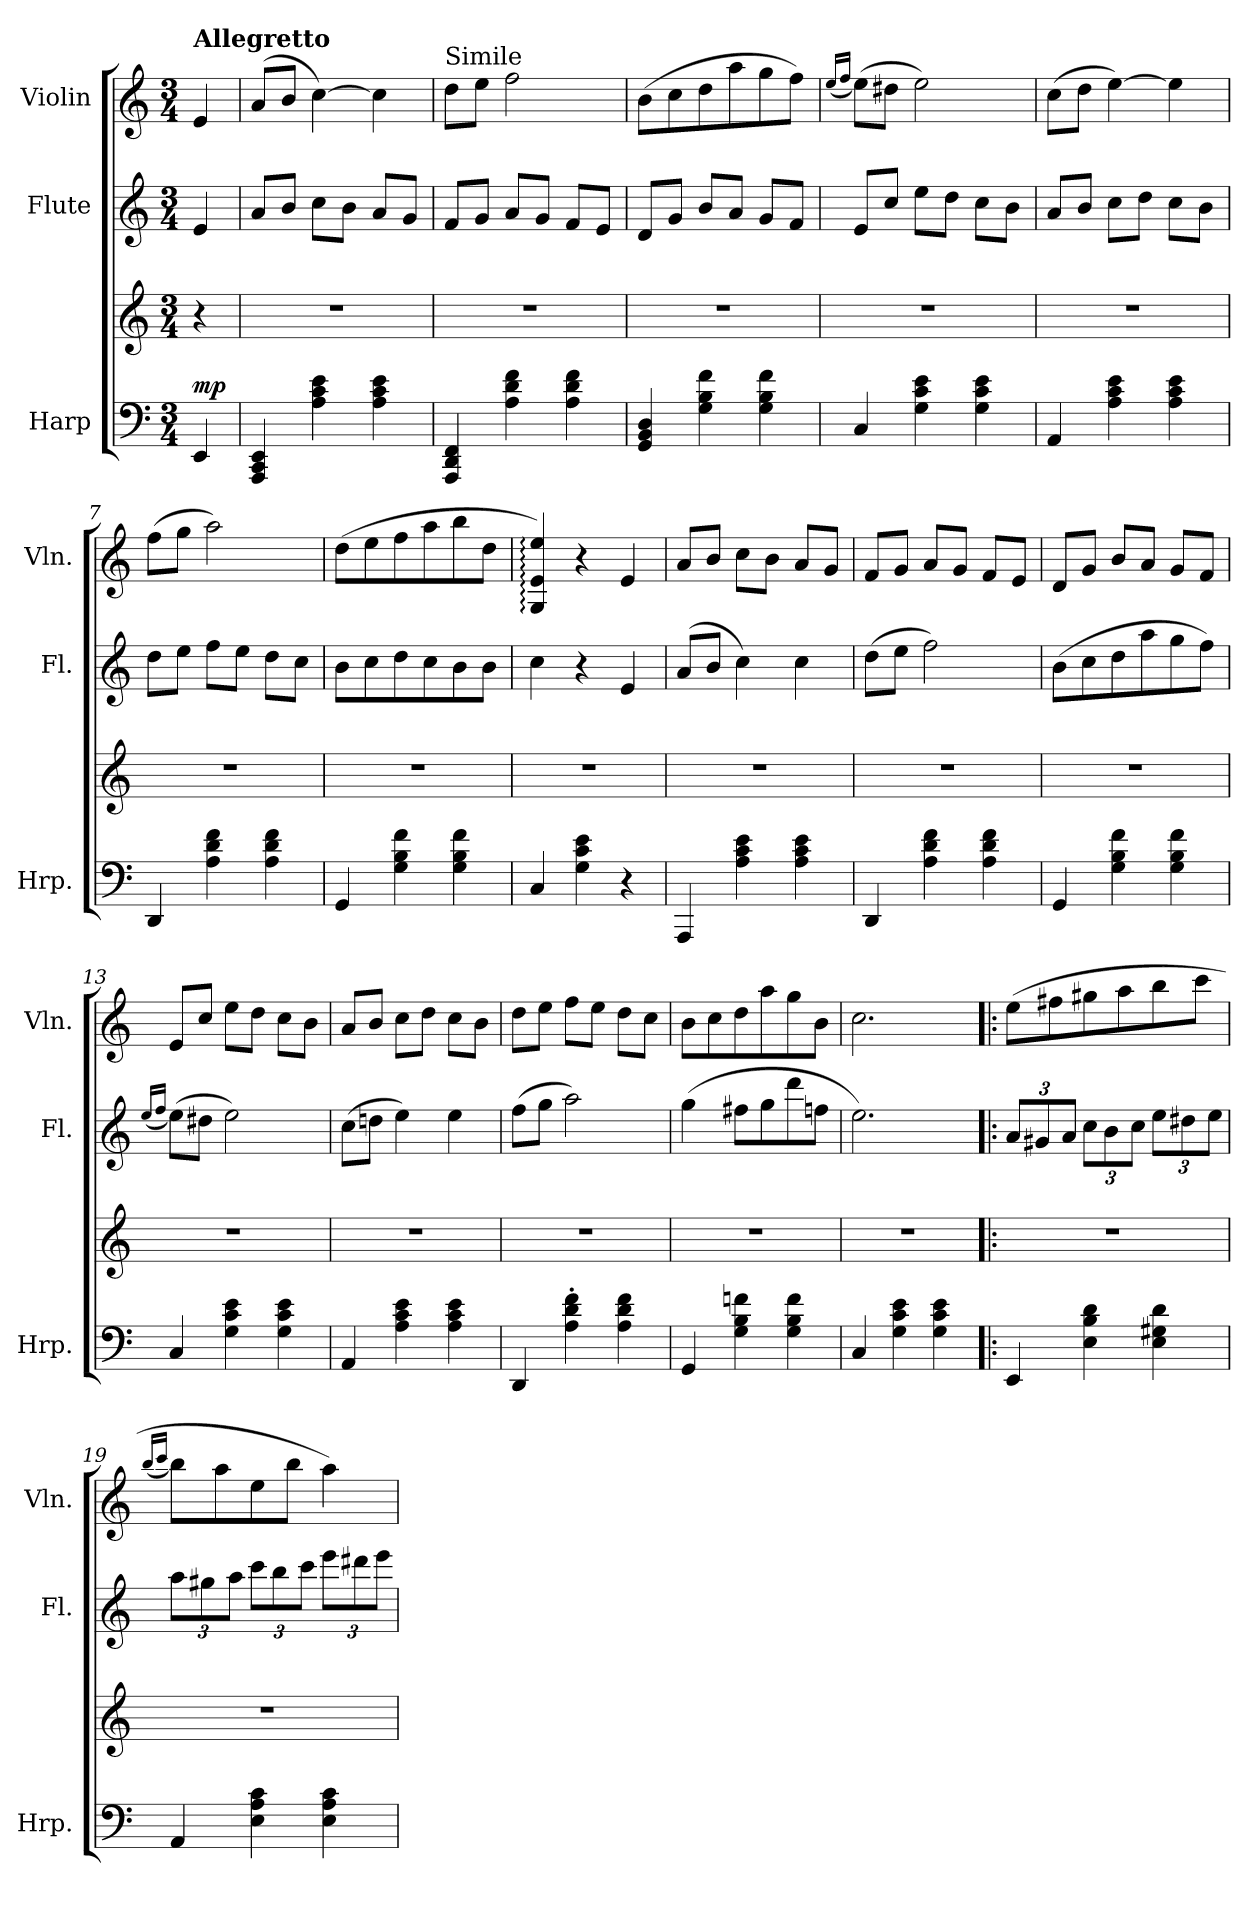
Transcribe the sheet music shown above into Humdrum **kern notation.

**kern	**kern	**dynam	**kern	**kern
*part3	*part3	*part3	*part2	*part1
*staff4	*staff3	*staff3/4	*staff2	*staff1
*I"Harp	*	*	*I"Flute	*I"Violin
*I'Hrp.	*	*	*I'Fl.	*I'Vln.
*clefF4	*clefG2	*	*clefG2	*clefG2
*k[]	*k[]	*	*k[]	*k[]
*M3/4	*M3/4	*	*M3/4	*M3/4
=1	=1	=1	=1	=1
!	!	!	!	!LO:TX:a:B:t=Allegretto
!	!	!LO:DY:a=2	!	!
4EE/	4r	mp	4e/	4e/
=2	=2	=2	=2	=2
4AAA/ 4CC/ 4EE/	2.r	.	8a/L	(8a/L
.	.	.	8b/J	8b/J
4A\ 4c\ 4e\	.	.	8cc\L	[4cc\)
.	.	.	8b\J	.
4A\ 4c\ 4e\	.	.	8a/L	4cc\]
.	.	.	8g/J	.
=3	=3	=3	=3	=3
!	!	!	!	!LO:TX:a:t=Simile
4AAA/ 4DD/ 4FF/	2.r	.	8f/L	8dd\L
.	.	.	8g/J	8ee\J
4A\ 4d\ 4f\	.	.	8a/L	2ff\
.	.	.	8g/J	.
4A\ 4d\ 4f\	.	.	8f/L	.
.	.	.	8e/J	.
=4	=4	=4	=4	=4
4GG/ 4BB/ 4D/	2.r	.	8d/L	(8b\L
.	.	.	8g/J	8cc\
4G\ 4B\ 4f\	.	.	8b/L	8dd\
.	.	.	8a/J	8aa\
4G\ 4B\ 4f\	.	.	8g/L	8gg\
.	.	.	8f/J	8ff\J)
=5	=5	=5	=5	=5
.	.	.	.	(16qee/LL
.	.	.	.	16qff/JJ
4C/	2.r	.	8e/L	(8ee\L)
.	.	.	8cc/J	8dd#X\J
4G\ 4c\ 4e\	.	.	8ee\L	2ee\)
.	.	.	8dd\J	.
4G\ 4c\ 4e\	.	.	8cc\L	.
.	.	.	8b\J	.
!!LO:LB:g=z
=6	=6	=6	=6	=6
4AA/	2.r	.	8a/L	(8cc\L
.	.	.	8b/J	8dd\J
4A\ 4c\ 4e\	.	.	8cc\L	[4ee\)
.	.	.	8dd\J	.
4A\ 4c\ 4e\	.	.	8cc\L	4ee\]
.	.	.	8b\J	.
=7	=7	=7	=7	=7
4DD/	2.r	.	8dd\L	(8ff\L
.	.	.	8ee\J	8gg\J
4A\ 4d\ 4f\	.	.	8ff\L	2aa\)
.	.	.	8ee\J	.
4A\ 4d\ 4f\	.	.	8dd\L	.
.	.	.	8cc\J	.
=8	=8	=8	=8	=8
4GG/	2.r	.	8b\L	(8dd\L
.	.	.	8cc\	8ee\
4G\ 4B\ 4f\	.	.	8dd\	8ff\
.	.	.	8cc\	8aa\
4G\ 4B\ 4f\	.	.	8b\	8bb\
.	.	.	8b\J	8dd\J
=9	=9	=9	=9	=9
4C/	2.r	.	4cc\	4G/: 4e/: 4ee/:)
4G\ 4c\ 4e\	.	.	4r	4r
4r	.	.	4e/	4e/
=10	=10	=10	=10	=10
4AAA/	2.r	.	(8a/L	8a/L
.	.	.	8b/J	8b/J
4A\ 4c\ 4e\	.	.	4cc\)	8cc\L
.	.	.	.	8b\J
4A\ 4c\ 4e\	.	.	4cc\	8a/L
.	.	.	.	8g/J
!!LO:LB:g=z
=11	=11	=11	=11	=11
4DD/	2.r	.	(8dd\L	8f/L
.	.	.	8ee\J	8g/J
4A\ 4d\ 4f\	.	.	2ff\)	8a/L
.	.	.	.	8g/J
4A\ 4d\ 4f\	.	.	.	8f/L
.	.	.	.	8e/J
=12	=12	=12	=12	=12
4GG/	2.r	.	(8b\L	8d/L
.	.	.	8cc\	8g/J
4G\ 4B\ 4f\	.	.	8dd\	8b/L
.	.	.	8aa\	8a/J
4G\ 4B\ 4f\	.	.	8gg\	8g/L
.	.	.	8ff\J)	8f/J
=13	=13	=13	=13	=13
.	.	.	(16qee/LL	.
.	.	.	16qff/JJ	.
4C/	2.r	.	(8ee\L)	8e/L
.	.	.	8dd#X\J	8cc/J
4G\ 4c\ 4e\	.	.	2ee\)	8ee\L
.	.	.	.	8dd\J
4G\ 4c\ 4e\	.	.	.	8cc\L
.	.	.	.	8b\J
=14	=14	=14	=14	=14
4AA/	2.r	.	(8cc\L	8a/L
.	.	.	8ddn\J	8b/J
4A\ 4c\ 4e\	.	.	4ee\)	8cc\L
.	.	.	.	8dd\J
4A\ 4c\ 4e\	.	.	4ee\	8cc\L
.	.	.	.	8b\J
=15	=15	=15	=15	=15
4DD/	2.r	.	(8ff\L	8dd\L
.	.	.	8gg\J	8ee\J
4A\' 4d\' 4f\'	.	.	2aa\)	8ff\L
.	.	.	.	8ee\J
4A\ 4d\ 4f\	.	.	.	8dd\L
.	.	.	.	8cc\J
!!LO:PB:g=z
=16	=16	=16	=16	=16
4GG/	2.r	.	(4gg\	8b\L
.	.	.	.	8cc\
4G\ 4B\ 4fn\	.	.	8ff#X\L	8dd\
.	.	.	8gg\	8aa\
4G\ 4B\ 4f\	.	.	8ddd\	8gg\
.	.	.	8ffn\J	8b\J
=17	=17	=17	=17	=17
4C/	2.r	.	2.ee\)	2.cc\
4G\ 4c\ 4e\	.	.	.	.
4G\ 4c\ 4e\	.	.	.	.
=18!|:	=18!|:	=18!|:	=18!|:	=18!|:
*	*	*	*Xbrackettup	*
4EE/	2.r	.	12a/L	(8ee\L
.	.	.	12g#X/	.
.	.	.	.	8ff#X\
.	.	.	12a/J	.
4E\ 4B\ 4d\	.	.	12cc\L	8gg#X\
.	.	.	12b\	.
.	.	.	.	8aa\
.	.	.	12cc\J	.
4E\ 4G#X\ 4d\	.	.	12ee\L	8bb\
.	.	.	12dd#X\	.
.	.	.	.	8ccc\J
.	.	.	12ee\J	.
=19	=19	=19	=19	=19
.	.	.	.	(16qbb/LL
.	.	.	.	16qccc/JJ
4AA/	2.r	.	12aa\L	8bb\L)
.	.	.	12gg#X\	.
.	.	.	.	8aa\
.	.	.	12aa\J	.
4E\ 4A\ 4c\	.	.	12ccc\L	8ee\
.	.	.	12bb\	.
.	.	.	.	8bb\J
.	.	.	12ccc\J	.
4E\ 4A\ 4c\	.	.	12eee\L	4aa\)
.	.	.	12ddd#X\	.
.	.	.	12eee\J	.
=	=	=	=	=
*-	*-	*-	*-	*-
